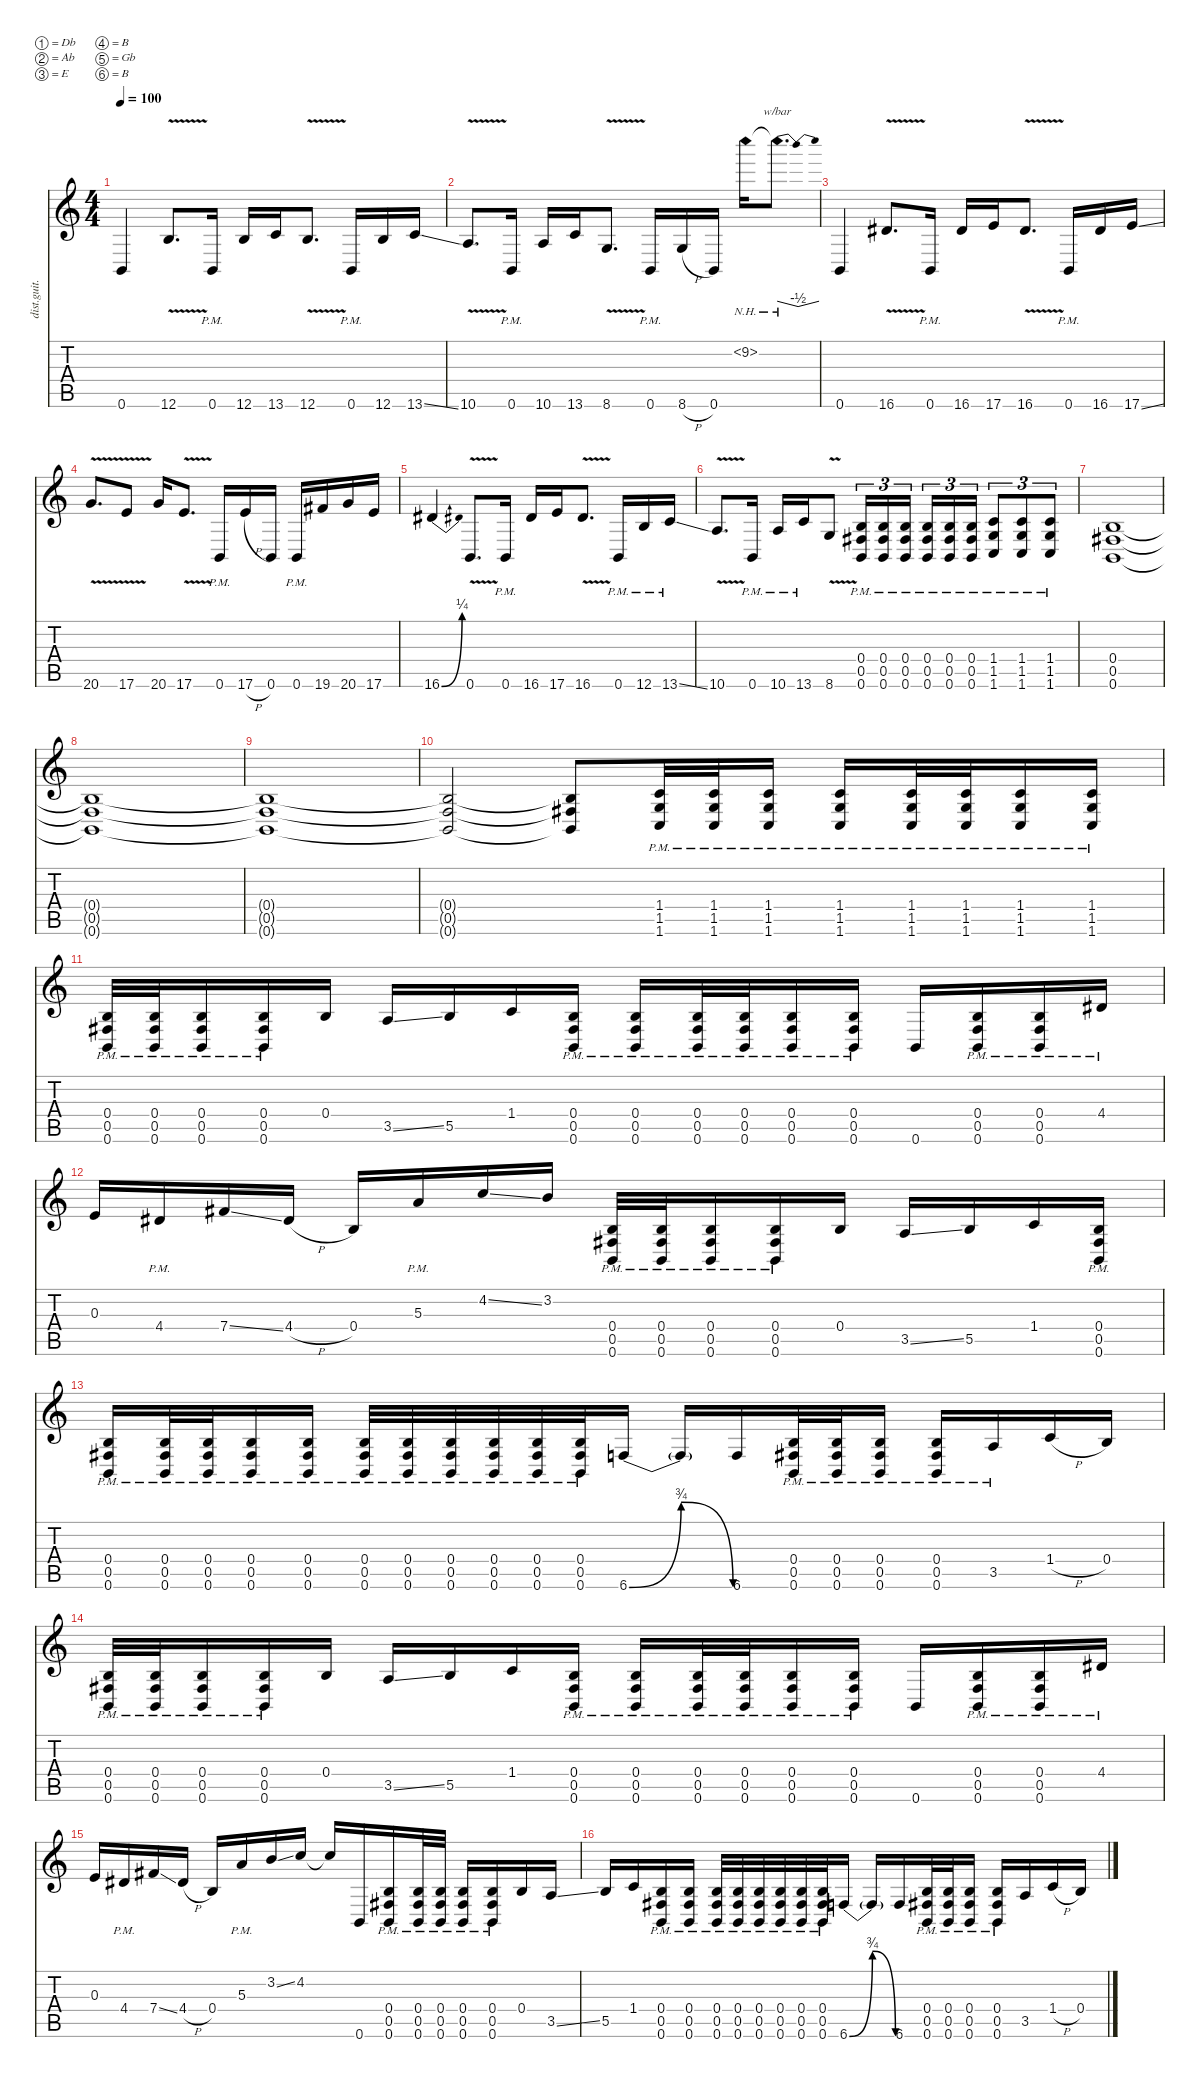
\defaultSystemsLayout 4
\hideDynamics
\bracketExtendMode nobrackets
\track ("riff" "dist.guit.") {instrument distortionguitar}
\staff {score tabs}
\tuning (Db4 Ab3 E3 B2 Gb2 B1)
\ts (4 4)
\tempo 100
\clef g2
\ks c
0.6.4{dy mf beam Up} 12.6{v}.8{d beam Up} 0.6{pm}.16{beam Up} 12.6.16{beam Up} 13.6.16{beam Up} 12.6{v}.8{d beam Up} 0.6{pm}.16{beam Up} 12.6.16{beam Up} 13.6{ss}.16{beam Up} |
10.6{v}.8{d beam Up} 0.6{pm}.16{beam Up} 10.6.16{beam Up} 13.6.16{beam Up} 8.6{v}.8{d beam Up} 0.6{pm}.16{beam Up} 8.6{h}.16{beam Up} 0.6.16{beam Up} 9.2{nh}.16{beam Down} 9.2{nh t}.8{d tbe (dip default 19.8 0 20.4 -2 23.4 -2 24.599999999999998 0) beam Down} |
0.6.4{beam Up} 16.6{v acc #}.8{d beam Up} 0.6{pm}.16{beam Up} 16.6{acc #}.16{beam Up} 17.6.16{beam Up} 16.6{v acc #}.8{d beam Up} 0.6{pm}.16{beam Up} 16.6{acc #}.16{beam Up} 17.6{ss}.16{beam Up} |
20.6{v}.8{d beam Up} 17.6{v}.8{beam Up} 20.6.16{beam Up} 17.6{v}.8{d beam Up} 0.6{pm}.16{beam Up} 17.6{h}.16{beam Up} 0.6.16{beam Up} 0.6{pm}.16{beam Up} 19.6{acc #}.16{beam Up} 20.6.16{beam Up} 17.6.16{beam Up} |
16.6{be (bend 0 0 59.4 1) acc #}.4{beam Up} 0.6{v}.8{d beam Up} 0.6{pm}.16{beam Up} 16.6{acc #}.16{beam Up} 17.6.16{beam Up} 16.6{v acc #}.8{d beam Up} 0.6{pm}.16{beam Up} 12.6{pm}.16{beam Up} 13.6{ss pm}.16{beam Up} |
10.6{v}.8{d beam Up} 0.6{pm}.16{beam Up} 10.6{pm}.16{beam Up} 13.6{pm}.16{beam Up} 8.6{v}.8{beam Up} (0.6{pm} 0.5{pm acc #} 0.4{pm}).16{tu (3 2) beam Up} (0.6{pm} 0.4{pm} 0.5{pm acc #}).16{tu (3 2) beam Up} (0.6{pm} 0.5{pm acc #} 0.4{pm}).16{tu (3 2) beam Up} (0.6{pm} 0.4{pm} 0.5{pm acc #}).16{tu (3 2) beam Up} (0.6{pm} 0.5{pm acc #} 0.4{pm}).16{tu (3 2) beam Up} (0.6{pm} 0.4{pm} 0.5{pm acc #}).16{tu (3 2) beam Up} (1.6{pm} 1.5{pm} 1.4{pm}).8{tu (3 2) beam Up} (1.6{pm} 1.4{pm} 1.5{pm}).8{tu (3 2) beam Up} (1.6{pm} 1.5{pm} 1.4{pm}).8{tu (3 2) beam Up} |
(0.6 0.5{acc #} 0.4).1{beam Up} |
(0.6{t} 0.5{t acc #} 0.4{t}).1{beam Up} |
(0.6{t} 0.5{t acc #} 0.4{t}).1{beam Up} |
(0.6{t} 0.5{t acc #} 0.4{t}).2{beam Up} (0.6{t} 0.5{t acc #} 0.4{t}).8{beam Up} (1.6{pm} 1.5{pm} 1.4{pm}).32{beam Up} (1.6{pm} 1.4{pm} 1.5{pm}).32{beam Up} (1.6{pm} 1.5{pm} 1.4{pm}).16{beam Up} (1.6{pm} 1.4{pm} 1.5{pm}).16{beam Up} (1.6{pm} 1.5{pm} 1.4{pm}).32{beam Up} (1.6{pm} 1.4{pm} 1.5{pm}).32{beam Up} (1.6{pm} 1.5{pm} 1.4{pm}).16{beam Up} (1.6{pm} 1.4{pm} 1.5{pm}).16{beam Up} |
(0.6{pm} 0.4{pm} 0.5{pm acc #}).32{beam Up} (0.6{pm} 0.5{pm acc #} 0.4{pm}).32{beam Up} (0.6{pm} 0.4{pm} 0.5{pm acc #}).16{beam Up} (0.6{pm} 0.5{pm acc #} 0.4{pm}).16{beam Up} 0.4.16{beam Up} 3.5{ss}.16{beam Up} 5.5.16{beam Up} 1.4.16{beam Up} (0.6{pm} 0.5{pm acc #} 0.4{pm}).16{beam Up} (0.6{pm} 0.4{pm} 0.5{pm acc #}).16{beam Up} (0.6{pm} 0.5{pm acc #} 0.4{pm}).32{beam Up} (0.6{pm} 0.4{pm} 0.5{pm acc #}).32{beam Up} (0.6{pm} 0.5{pm acc #} 0.4{pm}).16{beam Up} (0.6{pm} 0.4{pm} 0.5{pm acc #}).16{beam Up} 0.6.16{beam Up} (0.6{pm} 0.5{pm acc #} 0.4{pm}).16{beam Up} (0.6{pm} 0.5{pm acc #} 0.4{pm}).16{beam Up} 4.4{pm acc #}.16{beam Up} |
0.3.16{beam Up} 4.4{pm acc #}.16{beam Up} 7.4{ss acc #}.16{beam Up} 4.4{h acc #}.16{beam Up} 0.4.16{beam Up} 5.3{pm}.16{beam Up} 4.2{ss}.16{beam Up} 3.2.16{beam Up} (0.6{pm} 0.4{pm} 0.5{pm acc #}).32{beam Up} (0.6{pm} 0.5{pm acc #} 0.4{pm}).32{beam Up} (0.6{pm} 0.4{pm} 0.5{pm acc #}).16{beam Up} (0.6{pm} 0.5{pm acc #} 0.4{pm}).16{beam Up} 0.4.16{beam Up} 3.5{ss}.16{beam Up} 5.5.16{beam Up} 1.4.16{beam Up} (0.6{pm} 0.4{pm} 0.5{pm acc #}).16{beam Up} |
(0.6{pm} 0.5{pm acc #} 0.4{pm}).16{beam Up} (0.6{pm} 0.4{pm} 0.5{pm acc #}).32{beam Up} (0.6{pm} 0.5{pm acc #} 0.4{pm}).32{beam Up} (0.6{pm} 0.4{pm} 0.5{pm acc #}).16{beam Up} (0.6{pm} 0.5{pm acc #} 0.4{pm}).16{beam Up} (0.6{pm} 0.4{pm} 0.5{pm acc #}).32{beam Up} (0.6{pm} 0.5{pm acc #} 0.4{pm}).32{beam Up} (0.6{pm} 0.4{pm} 0.5{pm acc #}).32{beam Up} (0.6{pm} 0.5{pm acc #} 0.4{pm}).32{beam Up} (0.6{pm} 0.4{pm} 0.5{pm acc #}).32{beam Up} (0.6{pm} 0.5{pm acc #} 0.4{pm}).32{beam Up} 6.6{be (bendrelease 0 0 10.2 3 20.4 3 30 0)}.16{beam Up} 6.6{t}.16{beam Up} 6.6.16{beam Up} (0.6{pm} 0.4{pm} 0.5{pm acc #}).32{beam Up} (0.6{pm} 0.5{pm acc #} 0.4{pm}).32{beam Up} (0.6{pm} 0.4{pm} 0.5{pm acc #}).16{beam Up} (0.6{pm} 0.5{pm acc #} 0.4{pm}).16{beam Up} 3.5{pm}.16{beam Up} 1.4{h}.16{beam Up} 0.4.16{beam Up} |
(0.6{pm} 0.4{pm} 0.5{pm acc #}).32{beam Up} (0.6{pm} 0.5{pm acc #} 0.4{pm}).32{beam Up} (0.6{pm} 0.4{pm} 0.5{pm acc #}).16{beam Up} (0.6{pm} 0.5{pm acc #} 0.4{pm}).16{beam Up} 0.4.16{beam Up} 3.5{ss}.16{beam Up} 5.5.16{beam Up} 1.4.16{beam Up} (0.6{pm} 0.5{pm acc #} 0.4{pm}).16{beam Up} (0.6{pm} 0.4{pm} 0.5{pm acc #}).16{beam Up} (0.6{pm} 0.5{pm acc #} 0.4{pm}).32{beam Up} (0.6{pm} 0.4{pm} 0.5{pm acc #}).32{beam Up} (0.6{pm} 0.5{pm acc #} 0.4{pm}).16{beam Up} (0.6{pm} 0.4{pm} 0.5{pm acc #}).16{beam Up} 0.6.16{beam Up} (0.6{pm} 0.5{pm acc #} 0.4{pm}).16{beam Up} (0.6{pm} 0.5{pm acc #} 0.4{pm}).16{beam Up} 4.4{pm acc #}.16{beam Up} |
0.3.16{beam Up} 4.4{pm acc #}.16{beam Up} 7.4{ss acc #}.16{beam Up} 4.4{h acc #}.16{beam Up} 0.4.16{beam Up} 5.3{pm}.16{beam Up} 3.2{ss}.16{beam Up} 4.2.16{beam Up} 4.2{t}.16{beam Up} 0.6.16{beam Up} (0.6{pm} 0.5{pm acc #} 0.4{pm}).16{beam Up} (0.6{pm} 0.4{pm} 0.5{pm acc #}).32{beam Up} (0.6{pm} 0.5{pm acc #} 0.4{pm}).32{beam Up} (0.6{pm} 0.4{pm} 0.5{pm acc #}).16{beam Up} (0.6{pm} 0.5{pm acc #} 0.4{pm}).16{beam Up} 0.4.16{beam Up} 3.5{ss}.16{beam Up} |
5.5.16{beam Up} 1.4.16{beam Up} (0.6{pm} 0.5{pm acc #} 0.4{pm}).16{beam Up} (0.6{pm} 0.4{pm} 0.5{pm acc #}).16{beam Up} (0.6{pm} 0.5{pm acc #} 0.4{pm}).32{beam Up} (0.6{pm} 0.4{pm} 0.5{pm acc #}).32{beam Up} (0.6{pm} 0.4{pm} 0.5{pm acc #}).32{beam Up} (0.6{pm} 0.5{pm acc #} 0.4{pm}).32{beam Up} (0.6{pm} 0.4{pm} 0.5{pm acc #}).32{beam Up} (0.6{pm} 0.5{pm acc #} 0.4{pm}).32{beam Up} 6.6{be (bendrelease 0 0 10.2 3 20.4 3 30 0)}.16{beam Up} 6.6{t}.16{beam Up} 6.6.16{beam Up} (0.6{pm} 0.4{pm} 0.5{pm acc #}).32{beam Up} (0.6{pm} 0.5{pm acc #} 0.4{pm}).32{beam Up} (0.6{pm} 0.4{pm} 0.5{pm acc #}).16{beam Up} (0.6{pm} 0.5{pm acc #} 0.4{pm}).16{beam Up} 3.5.16{beam Up} 1.4{h}.16{beam Up} 0.4.16{beam Up}
